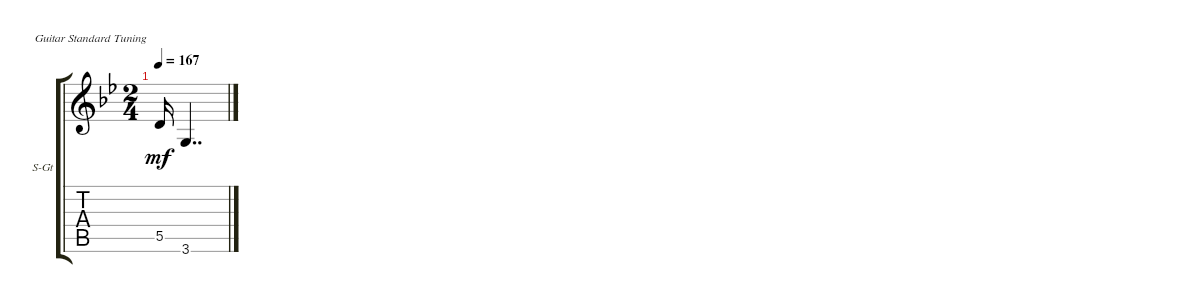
\defaultSystemsLayout 4
\bracketExtendMode groupsimilarinstruments
\firstSystemTrackNameOrientation horizontal
\otherSystemsTrackNameOrientation horizontal
\track ("Steel Guitar" "S-Gt") {instrument acousticguitarsteel}
\staff {score tabs}
\tuning (E4 B3 G3 D3 A2 E2)
\ts (2 4)
\tempo 167
\clef g2
\ks bb
5.5.16{dy mf} 3.6.4{dd}
